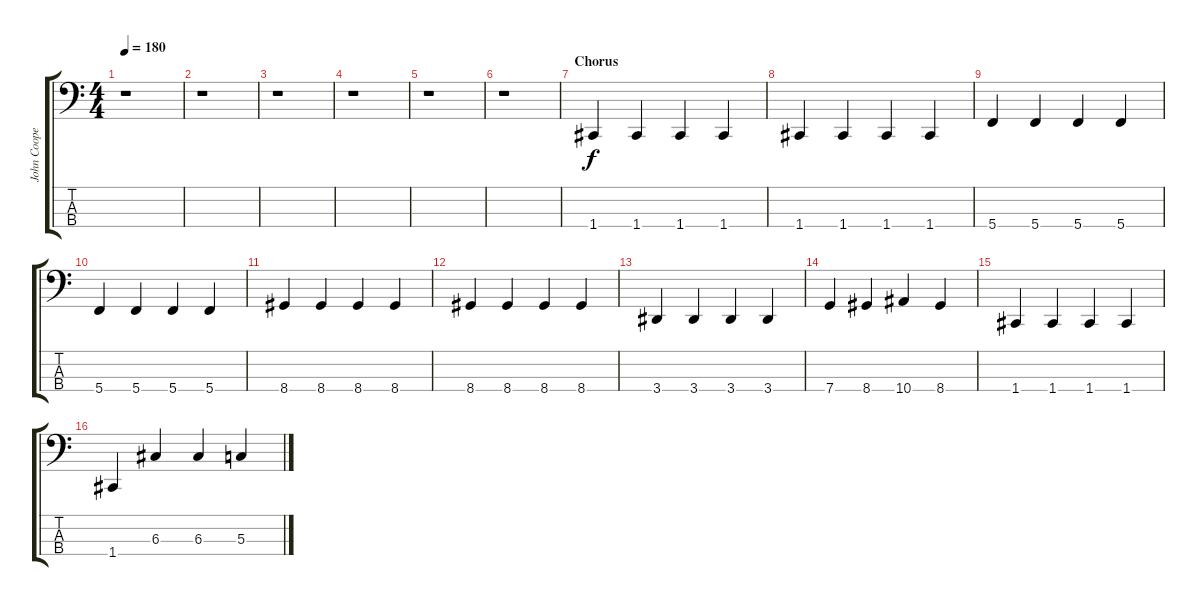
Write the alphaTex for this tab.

\track ("John Cooper" "John Coope") {instrument electricbassfinger}
\staff {score tabs}
\tuning (F2 C2 G1 C1) {hide}
\ts (4 4)
\tempo 180
\clef f4
\ks c
r.1{dy f} |
r.1 |
r.1 |
r.1 |
r.1 |
r.1 |
\section ("" "Chorus")
1.4.4 1.4.4 1.4.4 1.4.4 |
1.4.4 1.4.4 1.4.4 1.4.4 |
5.4.4 5.4.4 5.4.4 5.4.4 |
5.4.4 5.4.4 5.4.4 5.4.4 |
8.4.4 8.4.4 8.4.4 8.4.4 |
8.4.4 8.4.4 8.4.4 8.4.4 |
3.4.4 3.4.4 3.4.4 3.4.4 |
7.4.4 8.4.4 10.4.4 8.4.4 |
1.4.4 1.4.4 1.4.4 1.4.4 |
1.4.4 6.3.4 6.3.4 5.3.4
